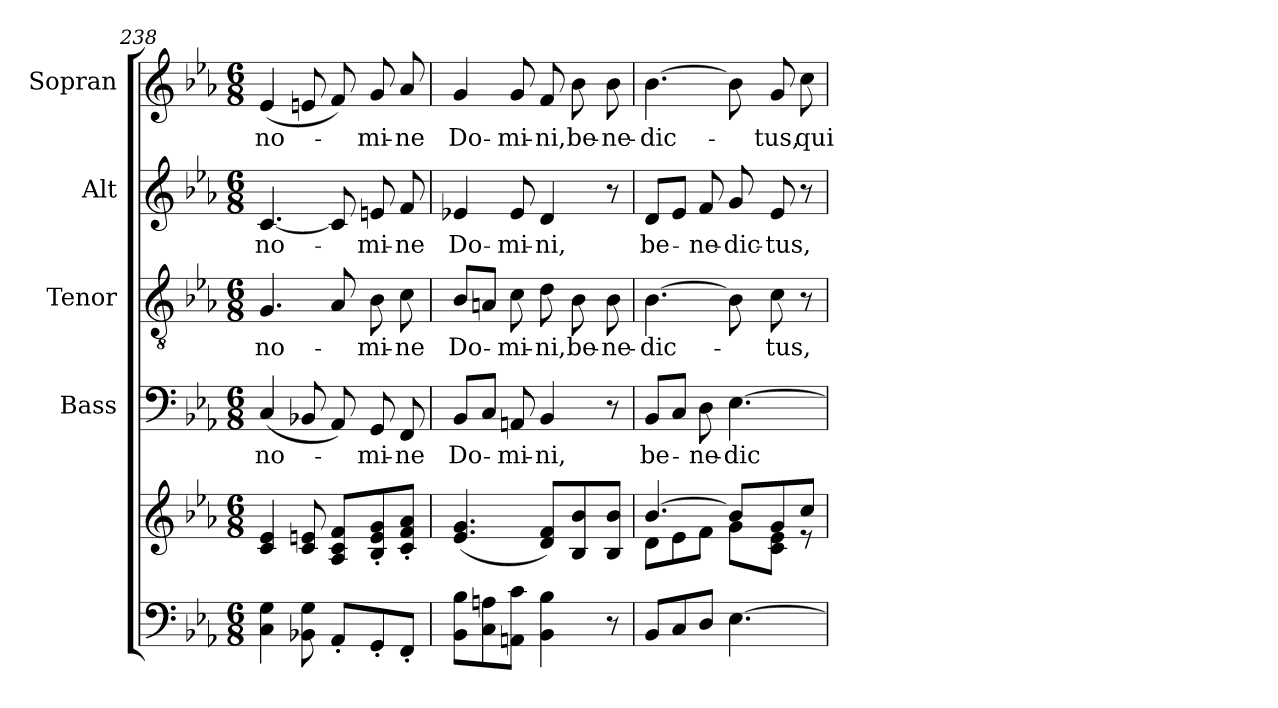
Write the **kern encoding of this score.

**kern	**kern	**kern	**text	**kern	**text	**kern	**text	**kern	**text
*part5	*part5	*part4	*part4	*part3	*part3	*part2	*part2	*part1	*part1
*staff6	*staff5	*staff4	*staff4	*staff3	*staff3	*staff2	*staff2	*staff1	*staff1
*	*	*I"Bass	*	*I"Tenor	*	*I"Alt	*	*I"Sopran	*
*	*	*I'B.	*	*I'T.	*	*I'A.	*	*I'S.	*
*clefF4	*clefG2	*clefF4	*	*clefGv2	*	*clefG2	*	*clefG2	*
*k[b-e-a-]	*k[b-e-a-]	*k[b-e-a-]	*	*k[b-e-a-]	*	*k[b-e-a-]	*	*k[b-e-a-]	*
*E-:	*E-:	*E-:	*	*E-:	*	*E-:	*	*E-:	*
*M6/8	*M6/8	*M6/8	*	*M6/8	*	*M6/8	*	*M6/8	*
=238	=238	=238	=238	=238	=238	=238	=238	=238	=238
!	!	!	!LO:LY:b	!	!LO:LY:b	!	!LO:LY:b	!	!LO:LY:b
4C\ 4G\	4c/ 4e-/	(<4C/	no-	4.G/	no-	[4.c/	no-	(<4e-/	no-
8BB-X\ 8G\	8c/ 8en/	8BB-X/	.	.	.	.	.	8en/	.
8AA-'</L	8A-/ 8c/ 8f/L	8AA-/)	.	8A-/	.	8c/]	.	8f/)	.
!	!	!	!LO:LY:b	!	!LO:LY:b	!	!LO:LY:b	!	!LO:LY:b
8GG'</	8B-/'< 8e/'< 8g/'<	8GG/	-mi-	8B-\	-mi-	8en/	-mi-	8g/	-mi-
!	!	!	!LO:LY:b	!	!LO:LY:b	!	!LO:LY:b	!	!LO:LY:b
8FF'</J	8c/'< 8f/'< 8a-/'<J	8FF/	-ne	8c\	-ne	8f/	-ne	8a-/	-ne
!!LO:LB:g=z
=239	=239	=239	=239	=239	=239	=239	=239	=239	=239
!	!	!	!LO:LY:b	!	!LO:LY:b	!	!LO:LY:b	!	!LO:LY:b
8BB-\ 8B-\L	(<4.e-/ 4.g/	8BB-/L	Do-	8B-/L	Do-	4e-X/	Do-	4g/	Do-
8C\ 8An\	.	8C/J	.	8An/J	.	.	.	.	.
!	!	!	!LO:LY:b	!	!LO:LY:b	!	!LO:LY:b	!	!LO:LY:b
8AAn\ 8c\J	.	8AAn/	-mi-	8c\	-mi-	8e-/	-mi-	8g/	-mi-
!	!	!	!LO:LY:b	!	!LO:LY:b	!	!LO:LY:b	!	!LO:LY:b
4BB-\ 4B-\	8d/ 8f/L)	4BB-/	-ni,	8d\	-ni,	4d/	-ni,	8f/	-ni,
!	!	!	!	!	!LO:LY:b	!	!	!	!LO:LY:b
.	8B-/ 8b-/	.	.	8B-\	be-	.	.	8b-\	be-
!	!	!	!	!	!LO:LY:b	!	!	!	!LO:LY:b
8r	8B-/ 8b-/J	8r	.	8B-\	-ne-	8r	.	8b-\	-ne-
=240	=240	=240	=240	=240	=240	=240	=240	=240	=240
*	*^	*	*	*	*	*	*	*	*
!	!	!	!	!LO:LY:b	!	!LO:LY:b	!	!LO:LY:b	!	!LO:LY:b
8BB-/L	[>4.b-/	8d\L	8BB-/L	be-	[4.B-\	-dic-	8d/L	be-	[4.b-\	-dic-
8C/	.	8e-\	8C/J	.	.	.	8e-/J	.	.	.
!	!	!	!	!LO:LY:b	!	!	!	!LO:LY:b	!	!
8D/J	.	8f\J	8D\	-ne-	.	.	8f/	-ne-	.	.
!	!	!	!	!LO:LY:b	!	!	!	!LO:LY:b	!	!
[4.E-\	8b-/L]	8g\L	[4.E-\	-dic-	8B-\]	.	8g/	-dic-	8b-\]	.
!	!	!	!	!	!	!LO:LY:b	!	!LO:LY:b	!	!LO:LY:b
.	8g/	8c\ 8e-\J	.	.	8c\	-tus,	8e-/	-tus,	8g/	-tus,
!	!	!	!	!	!	!	!	!	!	!LO:LY:b
.	8cc/J	8rd	.	.	8r	.	8r	.	8cc\	qui
*	*v	*v	*	*	*	*	*	*	*	*
=	=	=	=	=	=	=	=	=	=
*-	*-	*-	*-	*-	*-	*-	*-	*-	*-
